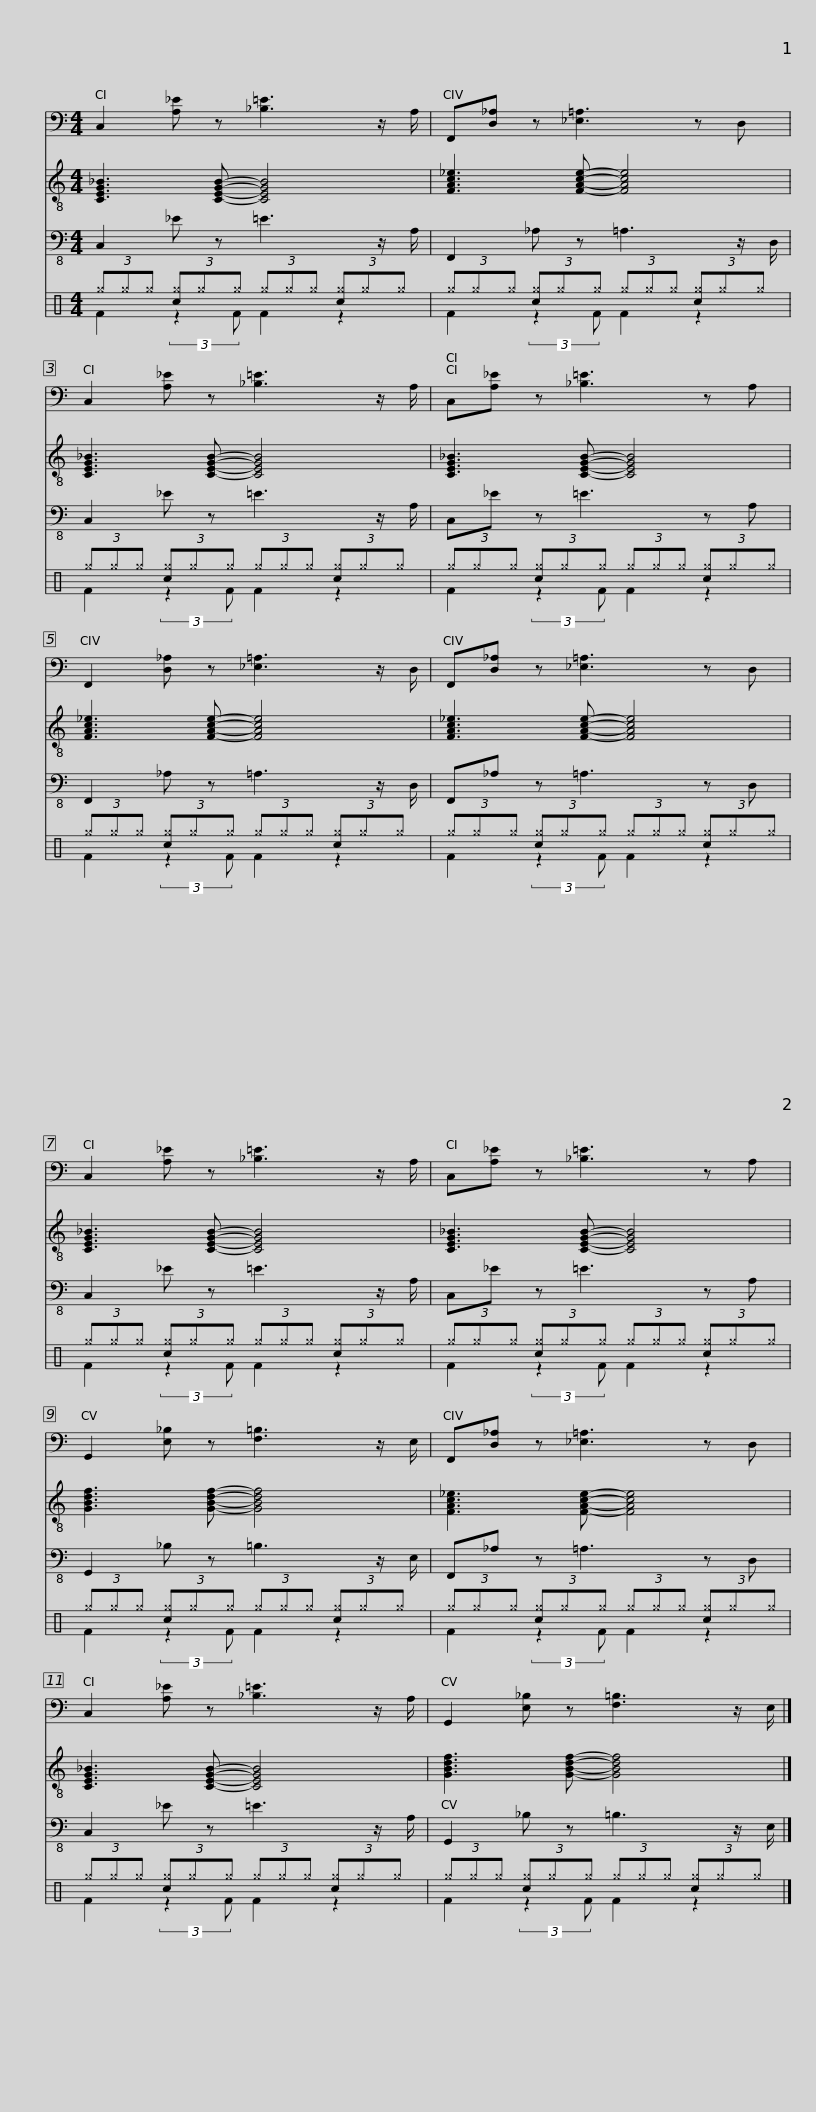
X:1
%%score 1 2 3 ( 4 5 )
L:1/8
M:4/4
I:linebreak $
K:C
V:1 bass
V:2 treble-8
V:3 bass-8
V:4 perc
K:none
V:5 perc
K:none
V:1
 C,2 [A,_E] z [_B,=E]3 z/ A,/ | F,,[D,_A,] z [_E,=A,]3 z D, |$ C,2 [A,_E] z [_B,=E]3 z/ A,/ | C,[A,_E] z [_B,=E]3 z A, |$ F,,2 [D,_A,] z [_E,=A,]3 z/ D,/ | %5
 F,,[D,_A,] z [_E,=A,]3 z D, |$ C,2 [A,_E] z [_B,=E]3 z/ A,/ | C,[A,_E] z [_B,=E]3 z A, |$ G,,2 [E,_B,] z [F,=B,]3 z/ E,/ | F,,[D,_A,] z [_E,=A,]3 z D, | %10
 C,2 [A,_E] z [_B,=E]3 z/ A,/ |$ G,,2 [E,_B,] z [F,=B,]3 z/ E,/ |] %12
V:2
 [CEG_B]3 [CEGB]- [CEGB]4 | [FAc_e]3 [FAce]- [FAce]4 |$ [CEG_B]3 [CEGB]- [CEGB]4 | [CEG_B]3 [CEGB]- [CEGB]4 |$ [FAc_e]3 [FAce]- [FAce]4 | %5
 [FAc_e]3 [FAce]- [FAce]4 |$ [CEG_B]3 [CEGB]- [CEGB]4 | [CEG_B]3 [CEGB]- [CEGB]4 |$ [GBdf]3 [GBdf]- [GBdf]4 | [FAc_e]3 [FAce]- [FAce]4 | %10
 [CEG_B]3 [CEGB]- [CEGB]4 |$ [GBdf]3 [GBdf]- [GBdf]4 |] %12
V:3
 C,2 _E z =E3 z/ A,/ | F,,2 _A, z =A,3 z/ D,/ |$ C,2 _E z =E3 z/ A,/ | C,_E z =E3 z A, |$ F,,2 _A, z =A,3 z/ D,/ | %5
 F,,_A, z =A,3 z D, |$ C,2 _E z =E3 z/ A,/ | C,_E z =E3 z A, |$ G,,2 _B, z =B,3 z/ E,/ | F,,_A, z =A,3 z D, | %10
 C,2 _E z =E3 z/ A,/ |$ G,,2 _B, z =B,3 z/ E,/ |] %12
V:4
 (3^g^g^g (3[c^g]^g^g (3^g^g^g (3[c^g]^g^g | (3^g^g^g (3[c^g]^g^g (3^g^g^g (3[c^g]^g^g |$ (3^g^g^g (3[c^g]^g^g (3^g^g^g (3[c^g]^g^g | (3^g^g^g (3[c^g]^g^g (3^g^g^g (3[c^g]^g^g |$ (3^g^g^g (3[c^g]^g^g (3^g^g^g (3[c^g]^g^g | %5
 (3^g^g^g (3[c^g]^g^g (3^g^g^g (3[c^g]^g^g |$ (3^g^g^g (3[c^g]^g^g (3^g^g^g (3[c^g]^g^g | (3^g^g^g (3[c^g]^g^g (3^g^g^g (3[c^g]^g^g |$ (3^g^g^g (3[c^g]^g^g (3^g^g^g (3[c^g]^g^g | (3^g^g^g (3[c^g]^g^g (3^g^g^g (3[c^g]^g^g | %10
 (3^g^g^g (3[c^g]^g^g (3^g^g^g (3[c^g]^g^g |$ (3^g^g^g (3[c^g]^g^g (3^g^g^g (3[c^g]^g^g |] %12
V:5
 F2 (3:2:2z2 F F2 z2 | F2 (3:2:2z2 F F2 z2 |$ F2 (3:2:2z2 F F2 z2 | F2 (3:2:2z2 F F2 z2 |$ F2 (3:2:2z2 F F2 z2 | %5
 F2 (3:2:2z2 F F2 z2 |$ F2 (3:2:2z2 F F2 z2 | F2 (3:2:2z2 F F2 z2 |$ F2 (3:2:2z2 F F2 z2 | F2 (3:2:2z2 F F2 z2 | %10
 F2 (3:2:2z2 F F2 z2 |$ F2 (3:2:2z2 F F2 z2 |] %12
